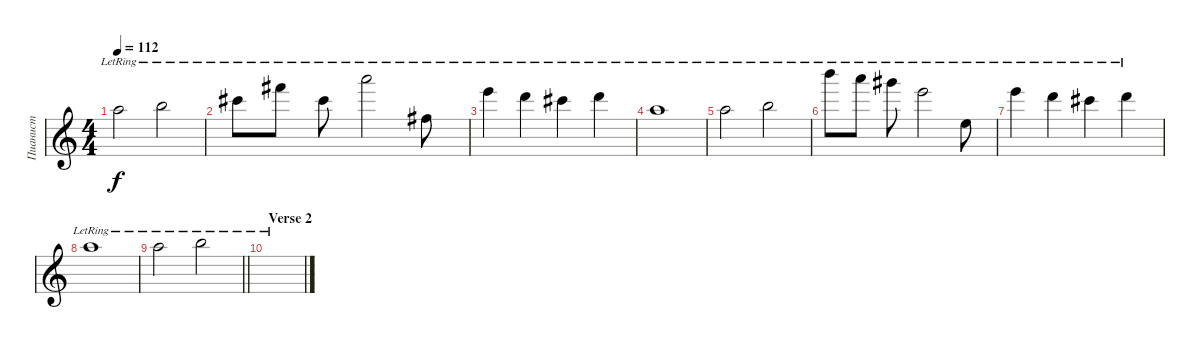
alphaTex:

\track ("Пианист" "Пианист") {instrument electricpiano1}
\staff {score}
\tuning (E6 B5 G5 D5 A4 D4) {hide}
\ts (4 4)
\tempo 112
\clef g2
\ks c
12.5{lr}.2{dy f} 14.5{lr}.2 |
11.4{lr}.8 11.3{lr}.8 11.4{lr}.8 14.3{lr}.2 9.5{lr}.8 |
14.4{lr}.4 12.4{lr}.4 11.4{lr}.4 12.4{lr}.4 |
12.5{lr}.1 |
12.5{lr}.2 14.5{lr}.2 |
12.2{lr}.8 14.3{lr}.8 13.3{lr}.8 14.4{lr}.2 14.6{lr}.8 |
14.4{lr}.4 12.4{lr}.4 11.4{lr}.4 12.4{lr}.4 |
12.5{lr}.1 |
\barLineRight lightlight
12.5{lr}.2 14.5{lr}.2 |
\section ("" "Verse 2")
